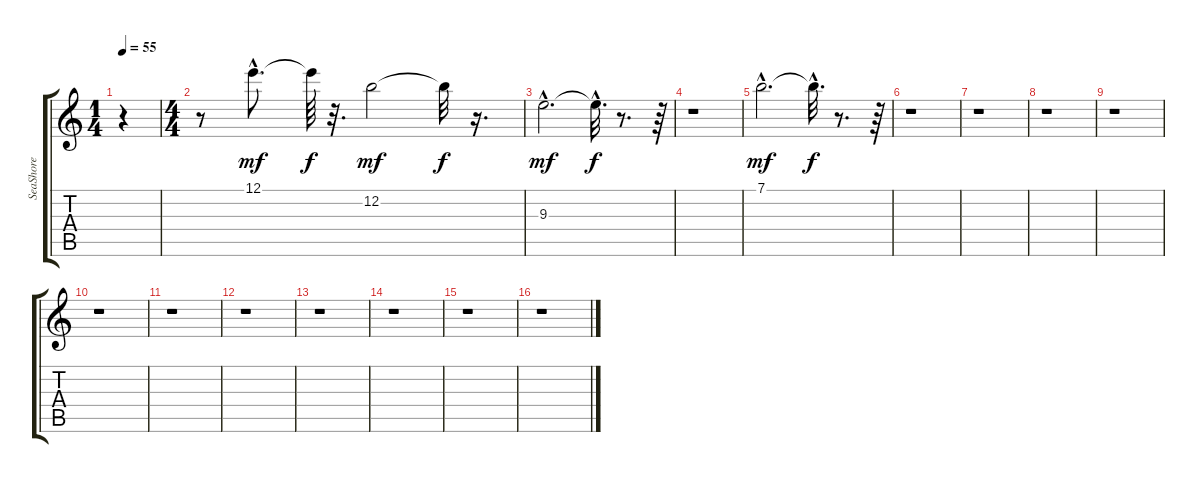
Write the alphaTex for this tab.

\track ("SeaShore" "SeaShore") {instrument acousticbass}
\staff {score tabs}
\tuning (E4 B3 G3 D3 A2 E2) {hide}
\ts (1 4)
\tempo 55
\clef g2
\ks c
r.4{dy mf instrument acousticbass} |
\ts (4 4)
r.8 12.1{hac}.8{d} 12.1{t}.64{dy f} r.32{d} 12.2.2{dy mf} 12.2{t}.32{dy f} r.16{d} |
9.3{hac}.2{d dy mf} 9.3{hac t}.32{d dy f} r.8{d} r.64 |
r.1 |
7.1{hac}.2{d dy mf} 7.1{hac t}.32{d dy f} r.8{d} r.64 |
r.1 |
r.1 |
r.1 |
r.1 |
r.1 |
r.1 |
r.1 |
r.1 |
r.1 |
r.1 |
r.1
